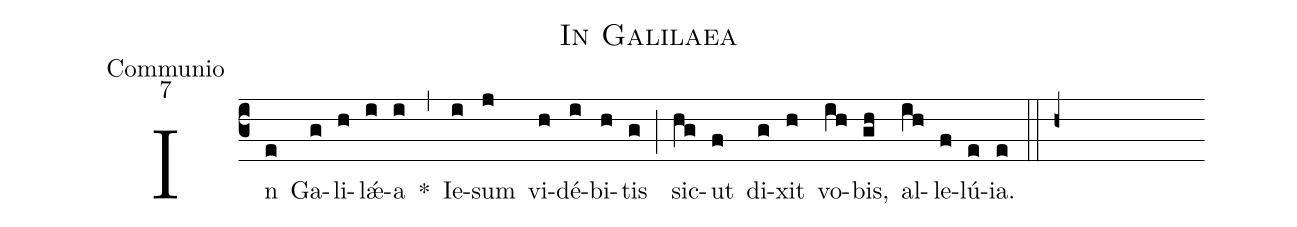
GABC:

name:In Galilaea;
office-part:Communio;
mode:7;
%%
(c3) In(e) Ga(g)li(h)l<sp>'ae</sp>(i)a(i) *(,) Ie(i)sum(j) vi(h)dé(i)bi(h)tis(g) (;) sic(hg)ut(f) di(g)xit(h) vo(ih)bis,(gh) al(ih)le(f)lú(e)ia.(e) (::h+)
